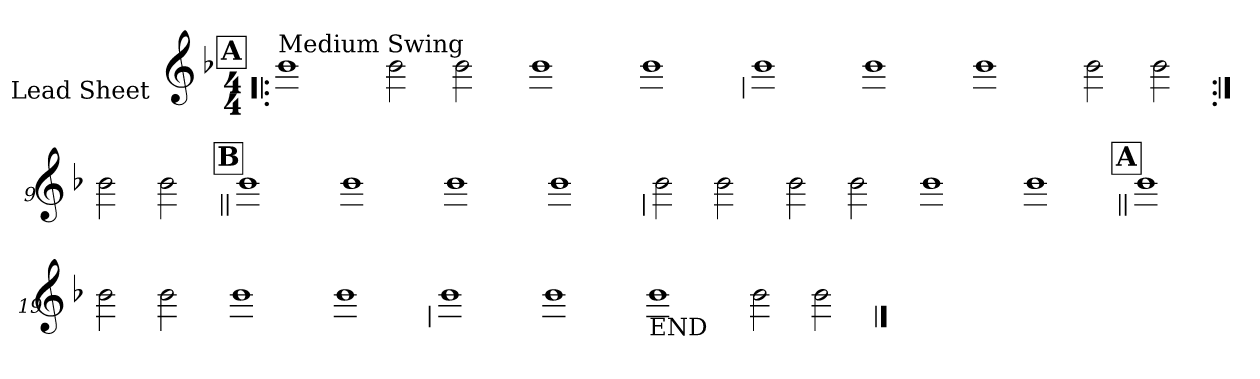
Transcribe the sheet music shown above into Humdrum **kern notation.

**kern
*part1
*staff1
*I"Lead Sheet
*stria0
*clefG2
*k[b-]
*F:
*M4/4
!!LO:REH:place=s1:a:t=A
=1!|:
!LO:TX:a:t=Medium Swing
1b-
=2-
2b-
2b-
=3-
1b-
=4-
1b-
!!LO:LB:g=z
=5
1b-
=6-
1b-
=7-
1b-
=8-
2b-
2b-
!!LO:LB:g=z
=9:|!
2b-
2b-
!!LO:LB:g=z
!!LO:REH:place=s1:a:t=B
=10||
1b-
=11-
1b-
=12-
1b-
=13-
1b-
!!LO:LB:g=z
=14
2b-
2b-
=15-
2b-
2b-
=16-
1b-
=17-
1b-
!!LO:LB:g=z
!!LO:REH:place=s1:a:t=A
=18||
1b-
=19-
2b-
2b-
=20-
1b-
=21-
1b-
!!LO:LB:g=z
=22
1b-
=23-
1b-
=24-
!LO:TX:b:t=END
1b-
=25-
2b-
2b-
==
*-
